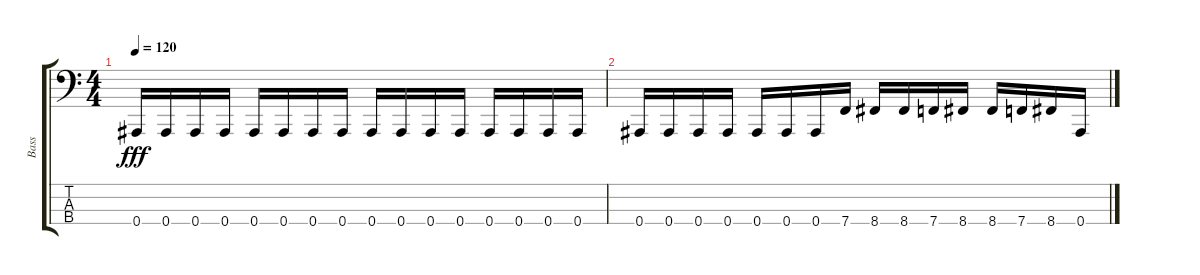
\track ("Bass" "Bass") {instrument electricbasspick}
\staff {score tabs}
\tuning (Eb2 Bb1 F1 Bb0) {hide}
\ts (4 4)
\tempo 120
\clef f4
\ks c
0.4.16{dy fff} 0.4.16 0.4.16 0.4.16 0.4.16 0.4.16 0.4.16 0.4.16 0.4.16 0.4.16 0.4.16 0.4.16 0.4.16 0.4.16 0.4.16 0.4.16 |
0.4.16 0.4.16 0.4.16 0.4.16 0.4.16 0.4.16 0.4.16 7.4.16 8.4.16 8.4.16 7.4.16 8.4.16 8.4.16 7.4.16 8.4.16 0.4.16
